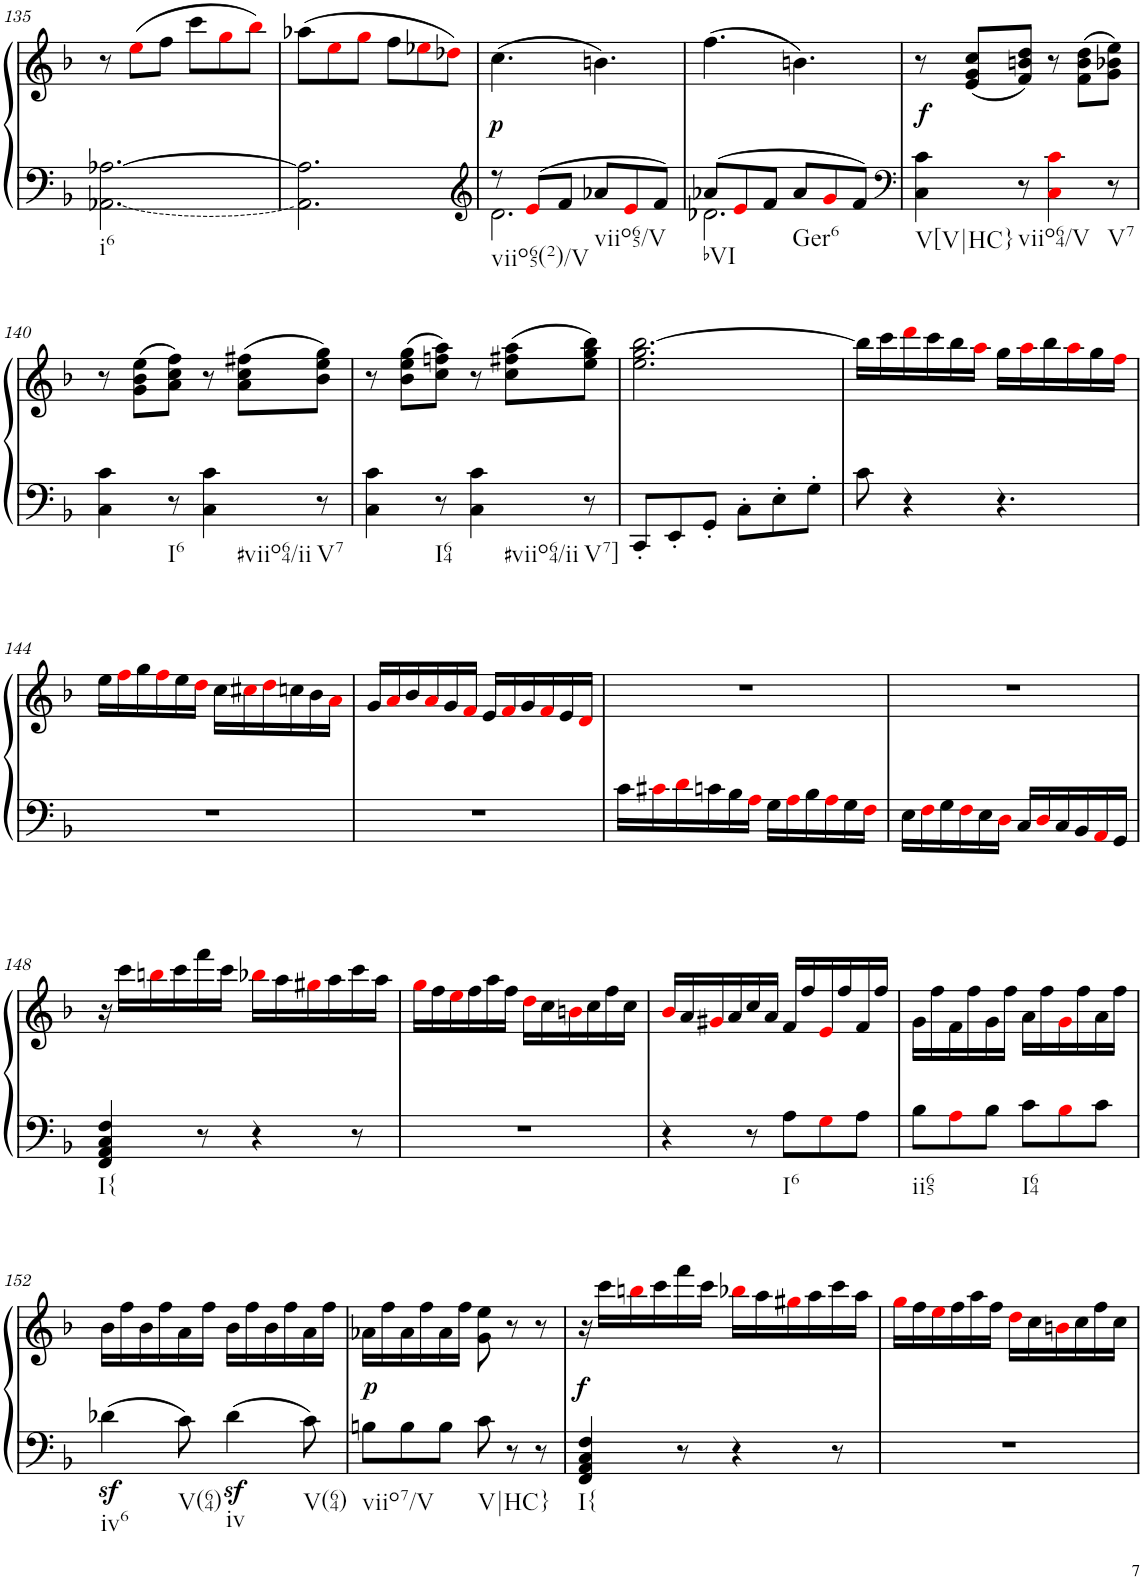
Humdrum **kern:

**kern	**kern	**dynam
*part1	*part1	*part1
*staff2	*staff1	*staff1/2
*I"Piano, Piano right	*	*
*I'Pno.	*	*
!!LO:PB:g=z
*clefF4	*clefG2	*
*k[b-]	*k[b-]	*
*M6/8	*M6/8	*
=135	=135	=135
!LO:TX:b:t=i6	!	!
!LO:T:n=1:dash	!	!
[2.AA-X\ [2.A-X\	8r	.
.	(8eei\L	.
.	8ff\J	.
.	8ccc\L	.
.	8ggi\	.
.	8bb-i\J)	.
=136	=136	=136
2.AA-\] 2.A-\]	(8aa-X\L	.
.	8eei\	.
.	8ggi\J	.
.	8ff\L	.
.	8ee-Xi\	.
.	8dd-Xi\J)	.
=137	=137	=137
*clefG2	*	*
*^	*	*
!LO:TX:b:t=viio65(2)/V	!	!	!
!	!	!	!LO:DY:b
8r	2.d\	(4.cc\	p
8ei/L	.	.	.
8f/J	.	.	.
!LO:TX:b:t=viio65/V	!	!	!
8a-X/L	.	4.bn\)	.
8ei/	.	.	.
8f/J	.	.	.
=138	=138	=138	=138
!LO:TX:b:t=bVI	!	!	!
8a-X/L	2.d-X\	(4.ff\	.
8ei/	.	.	.
8f/J	.	.	.
!LO:TX:b:t=Ger6	!	!	!
8a-/L	.	4.bn\)	.
8gi/	.	.	.
8f/J	.	.	.
*v	*v	*	*
=139	=139	=139
*clefF4	*	*
!LO:TX:b:t=V[V|HC}	!	!
!	!	!LO:DY:b
4C\ 4c\	8r	f
.	(8e/ 8g/ 8cc/L	.
!LO:TX:b:t=viio64/V	!	!
8r	8f/ 8bn/ 8dd/J)	.
4Ci\ 4ci\	8r	.
.	(8f\ 8b\ 8dd\L	.
!LO:TX:b:t=V7	!	!
8r	8g\ 8b-X\ 8ee\J)	.
!!LO:LB:g=z
=140	=140	=140
4C\ 4c\	8r	.
.	(8g\ 8b-\ 8ee\L	.
!LO:TX:b:t=I6	!	!
8r	8a\ 8cc\ 8ff\J)	.
!LO:TX:b:t=#viio64/ii	!	!
4C\ 4c\	8r	.
.	(8a\ 8cc\ 8ff#X\L	.
!LO:TX:b:t=V7	!	!
8r	8b-\ 8ee\ 8gg\J)	.
=141	=141	=141
4C\ 4c\	8r	.
.	(8b-\ 8ee\ 8gg\L	.
!LO:TX:b:t=I64	!	!
8r	8cc\ 8ffn\ 8aa\J)	.
!LO:TX:b:t=#viio64/ii	!	!
4C\ 4c\	8r	.
.	(8cc\ 8ff#X\ 8aa\L	.
!LO:TX:b:t=V7]	!	!
8r	8ee\ 8gg\ 8bb-\J)	.
=142	=142	=142
8CC'/L	2.ee\ 2.gg\ [2.bb-\	.
8EE'/	.	.
8GG'/J	.	.
8C'\L	.	.
8E'\	.	.
8G'\J	.	.
=143	=143	=143
8c\	16bb-\LL]	.
.	16ccc\	.
4r	16dddi\	.
.	16ccc\	.
.	16bb-\	.
.	16aai\JJ	.
4.r	16gg\LL	.
.	16aai\	.
.	16bb-\	.
.	16aai\	.
.	16gg\	.
.	16ffi\JJ	.
!!LO:LB:g=z
=144	=144	=144
2.r	16ee\LL	.
.	16ffi\	.
.	16gg\	.
.	16ffi\	.
.	16ee\	.
.	16ddi\JJ	.
.	16cc\LL	.
.	16cc#Xi\	.
.	16ddi\	.
.	16ccn\	.
.	16b-\	.
.	16ai\JJ	.
=145	=145	=145
2.r	16g/LL	.
.	16ai/	.
.	16b-/	.
.	16ai/	.
.	16g/	.
.	16fi/JJ	.
.	16e/LL	.
.	16fi/	.
.	16g/	.
.	16fi/	.
.	16e/	.
.	16di/JJ	.
=146	=146	=146
16c\LL	2.r	.
16c#Xi\	.	.
16di\	.	.
16cn\	.	.
16B-\	.	.
16Ai\JJ	.	.
16G\LL	.	.
16Ai\	.	.
16B-\	.	.
16Ai\	.	.
16G\	.	.
16Fi\JJ	.	.
=147	=147	=147
16E\LL	2.r	.
16Fi\	.	.
16G\	.	.
16Fi\	.	.
16E\	.	.
16Di\JJ	.	.
16C/LL	.	.
16Di/	.	.
16C/	.	.
16BB-/	.	.
16AAi/	.	.
16GG/JJ	.	.
!!LO:LB:g=z
=148	=148	=148
!LO:TX:b:t=I{	!	!
4FF/ 4AA/ 4C/ 4F/	16r	.
.	16ccc\LL	.
.	16bbni\	.
.	16ccc\	.
8r	16fff\	.
.	16ccc\JJ	.
4r	16bb-Xi\LL	.
.	16aa\	.
.	16gg#Xi\	.
.	16aa\	.
8r	16ccc\	.
.	16aa\JJ	.
=149	=149	=149
2.r	16ggi\LL	.
.	16ff\	.
.	16eei\	.
.	16ff\	.
.	16aa\	.
.	16ff\JJ	.
.	16ddi\LL	.
.	16cc\	.
.	16bni\	.
.	16cc\	.
.	16ff\	.
.	16cc\JJ	.
=150	=150	=150
4r	16b-i/LL	.
.	16a/	.
.	16g#Xi/	.
.	16a/	.
8r	16cc/	.
.	16a/JJ	.
!LO:TX:b:t=I6	!	!
8A\L	16f/LL	.
.	16ff/	.
8Gi\	16ei/	.
.	16ff/	.
8A\J	16f/	.
.	16ff/JJ	.
=151	=151	=151
!LO:TX:b:t=ii65	!	!
8B-\L	16g\LL	.
.	16ff\	.
8Ai\	16f\	.
.	16ff\	.
8B-\J	16g\	.
.	16ff\JJ	.
!LO:TX:b:t=I64	!	!
8c\L	16a\LL	.
.	16ff\	.
8B-i\	16gi\	.
.	16ff\	.
8c\J	16a\	.
.	16ff\JJ	.
!!LO:LB:g=z
=152	=152	=152
!LO:TX:b:t=iv6	!	!
4d-Xz<\	16b-\LL	.
.	16ff\	.
.	16b-\	.
.	16ff\	.
!LO:TX:b:t=V(64)	!	!
8c\	16a\	.
.	16ff\JJ	.
!LO:TX:b:t=iv	!	!
4d-z<\	16b-\LL	.
.	16ff\	.
.	16b-\	.
.	16ff\	.
!LO:TX:b:t=V(64)	!	!
8c\	16a\	.
.	16ff\JJ	.
=153	=153	=153
!LO:TX:b:t=viio7/V	!	!
!	!	!LO:DY:a=2
8Bn\L	16a-X\LL	p
.	16ff\	.
8B\	16a-\	.
.	16ff\	.
8B\J	16a-\	.
.	16ff\JJ	.
!LO:TX:b:t=V|HC}	!	!
8c\	8g\ 8ee\	.
8r	8r	.
8r	8r	.
=154	=154	=154
!LO:TX:b:t=I{	!	!
!	!	!LO:DY:b
4FF/ 4AA/ 4C/ 4F/	16r	f
.	16ccc\LL	.
.	16bbni\	.
.	16ccc\	.
8r	16fff\	.
.	16ccc\JJ	.
4r	16bb-Xi\LL	.
.	16aa\	.
.	16gg#Xi\	.
.	16aa\	.
8r	16ccc\	.
.	16aa\JJ	.
=155	=155	=155
2.r	16ggi\LL	.
.	16ff\	.
.	16eei\	.
.	16ff\	.
.	16aa\	.
.	16ff\JJ	.
.	16ddi\LL	.
.	16cc\	.
.	16bni\	.
.	16cc\	.
.	16ff\	.
.	16cc\JJ	.
=	=	=
*-	*-	*-
